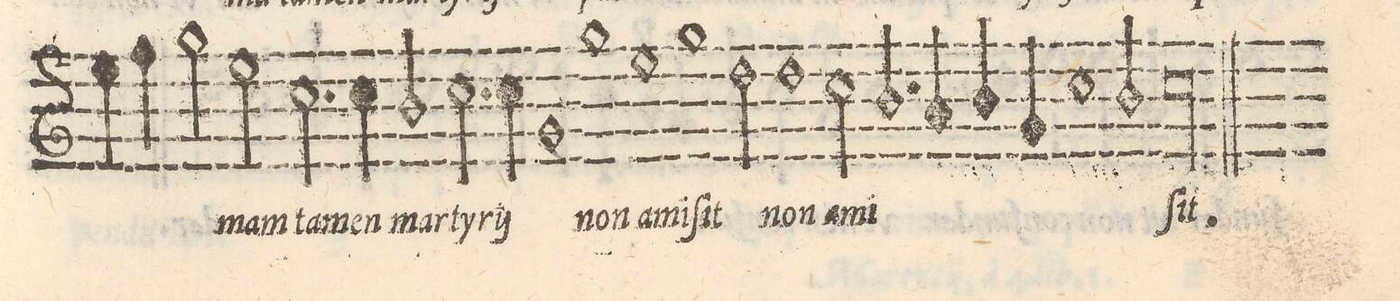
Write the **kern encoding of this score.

**kern	**text
*I"Cantus	*
*clefG2	*
*k[]	*
*met(C|)	*
*M2/1	*
4ee\	.
4ff\	.
2gg\	.
=64-	=64-
2ee\	-mam
2.cc\	ta-
4cc\	-men
2b/	mar-
=65-	=65-
2.cc\	-ty-
4cc\	-ri-
1g	-i
=66-	=66-
1gg	non
1ee	a-
=67-	=67-
1gg	-mi-
2dd\	-ſit
1dd\	non
=68-	=68-
2cc\	a-
2.b/	-mi-
4a/	.
=69-	=69-
4b/	.
4g/	.
1cc	.
2b/	.
=70-	=70-
1ccl	-ſit.
==	==
*-	*-
